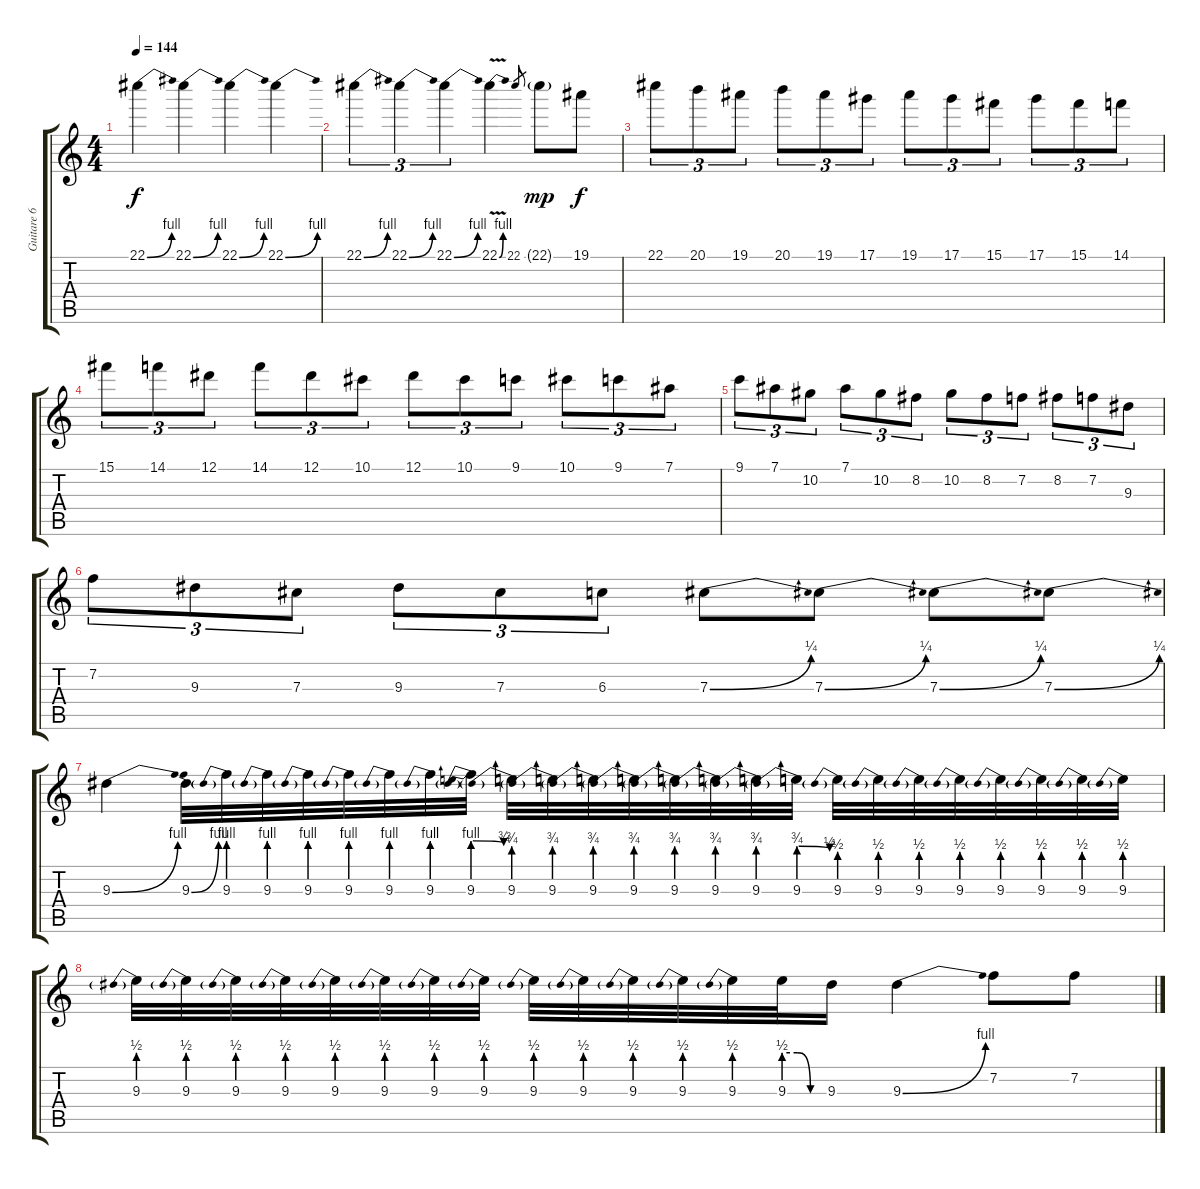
\track ("Guitare 6 Solo" "Guitare 6 ") {instrument distortionguitar}
\staff {score tabs}
\tuning (Eb4 Bb3 Gb3 Db3 Ab2 Eb2) {hide}
\ts (4 4)
\tempo 144
\clef g2
\ks c
22.1{be (bend 0 0 60 4)}.4{dy f} 22.1{be (bend 0 0 60 4)}.4 22.1{be (bend 0 0 60 4)}.4 22.1{be (bend 0 0 60 4)}.4 |
22.1{be (bend 0 0 60 4)}.4{tu (3 2)} 22.1{be (bend 0 0 60 4)}.4{tu (3 2)} 22.1{be (bend 0 0 60 4)}.4{tu (3 2)} 22.1{be (bend 0 0 60 4) v}.4 22.1.8{gr} 22.1{g}.8{dy mp} 19.1.8{dy f} |
22.1.8{tu (3 2)} 20.1.8{tu (3 2)} 19.1.8{tu (3 2)} 20.1.8{tu (3 2)} 19.1.8{tu (3 2)} 17.1.8{tu (3 2)} 19.1.8{tu (3 2)} 17.1.8{tu (3 2)} 15.1.8{tu (3 2)} 17.1.8{tu (3 2)} 15.1.8{tu (3 2)} 14.1.8{tu (3 2)} |
15.1.8{tu (3 2)} 14.1.8{tu (3 2)} 12.1.8{tu (3 2)} 14.1.8{tu (3 2)} 12.1.8{tu (3 2)} 10.1.8{tu (3 2)} 12.1.8{tu (3 2)} 10.1.8{tu (3 2)} 9.1.8{tu (3 2)} 10.1.8{tu (3 2)} 9.1.8{tu (3 2)} 7.1.8{tu (3 2)} |
9.1.8{tu (3 2)} 7.1.8{tu (3 2)} 10.2.8{tu (3 2)} 7.1.8{tu (3 2)} 10.2.8{tu (3 2)} 8.2.8{tu (3 2)} 10.2.8{tu (3 2)} 8.2.8{tu (3 2)} 7.2.8{tu (3 2)} 8.2.8{tu (3 2)} 7.2.8{tu (3 2)} 9.3.8{tu (3 2)} |
7.2.8{tu (3 2)} 9.3.8{tu (3 2)} 7.3.8{tu (3 2)} 9.3.8{tu (3 2)} 7.3.8{tu (3 2)} 6.3.8{tu (3 2)} 7.3{be (bend 0 0 60 1)}.8 7.3{be (bend 0 0 60 1)}.8 7.3{be (bend 0 0 60 1)}.8 7.3{be (bend 0 0 60 1)}.8 |
9.3{be (bend 0 0 60 4)}.4 9.3{be (bend 0 0 60 4)}.32 9.3{be (prebend 0 4 60 4)}.32 9.3{be (prebend 0 4 60 4)}.32 9.3{be (prebend 0 4 60 4)}.32 9.3{be (prebend 0 4 60 4)}.32 9.3{be (prebend 0 4 60 4)}.32 9.3{be (prebend 0 4 60 4)}.32 9.3{be (prebendrelease 0 4 60 3)}.32 9.3{be (prebend 0 3 60 3)}.32 9.3{be (prebend 0 3 60 3)}.32 9.3{be (prebend 0 3 60 3)}.32 9.3{be (prebend 0 3 60 3)}.32 9.3{be (prebend 0 3 60 3)}.32 9.3{be (prebend 0 3 60 3)}.32 9.3{be (prebend 0 3 60 3)}.32 9.3{be (prebendrelease 0 3 60 2)}.32 9.3{be (prebend 0 2 60 2)}.32 9.3{be (prebend 0 2 60 2)}.32 9.3{be (prebend 0 2 60 2)}.32 9.3{be (prebend 0 2 60 2)}.32 9.3{be (prebend 0 2 60 2)}.32 9.3{be (prebend 0 2 60 2)}.32 9.3{be (prebend 0 2 60 2)}.32 9.3{be (prebend 0 2 60 2)}.32 |
9.3{be (prebend 0 2 60 2)}.32 9.3{be (prebend 0 2 60 2)}.32 9.3{be (prebend 0 2 60 2)}.32 9.3{be (prebend 0 2 60 2)}.32 9.3{be (prebend 0 2 60 2)}.32 9.3{be (prebend 0 2 60 2)}.32 9.3{be (prebend 0 2 60 2)}.32 9.3{be (prebend 0 2 60 2)}.32 9.3{be (prebend 0 2 60 2)}.32 9.3{be (prebend 0 2 60 2)}.32 9.3{be (prebend 0 2 60 2)}.32 9.3{be (prebend 0 2 60 2)}.32 9.3{be (prebend 0 2 60 2)}.32 9.3{be (custom 0 2 20 2 40 0 60 0)}.32 9.3.16 9.3{be (bend 0 0 60 4)}.4 7.2.8 7.2.8
